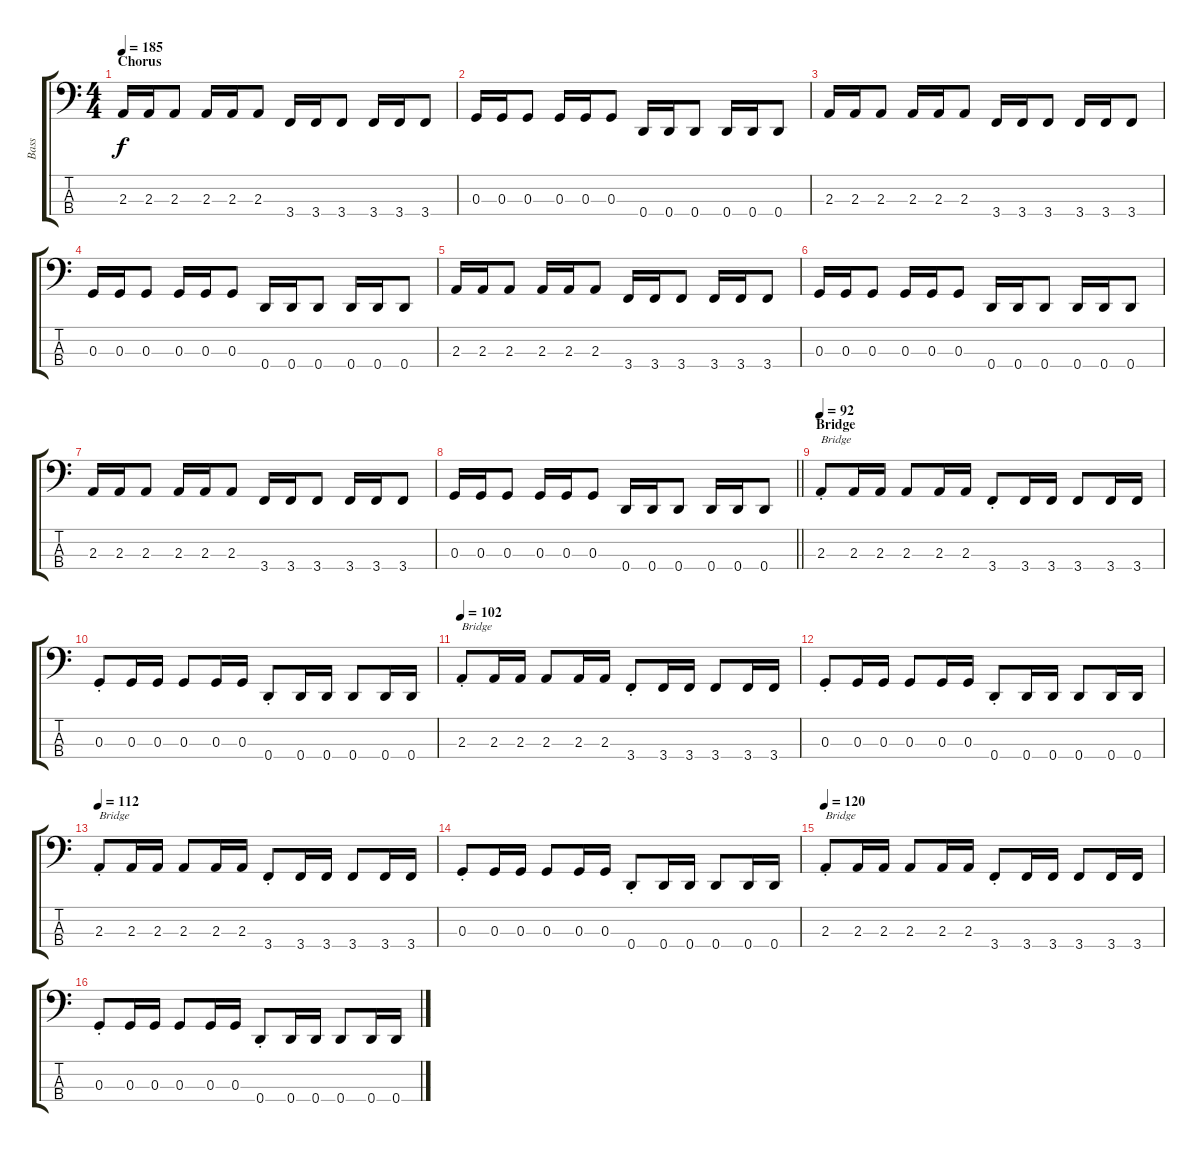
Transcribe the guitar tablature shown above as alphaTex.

\track ("Bass " "Bass ") {instrument electricbassfinger}
\staff {score tabs}
\tuning (F2 C2 G1 D1) {hide}
\ts (4 4)
\section ("" "Chorus")
\tempo 185
\clef f4
\ks c
2.3.16{dy f} 2.3.16 2.3.8 2.3.16 2.3.16 2.3.8 3.4.16 3.4.16 3.4.8 3.4.16 3.4.16 3.4.8 |
0.3.16 0.3.16 0.3.8 0.3.16 0.3.16 0.3.8 0.4.16 0.4.16 0.4.8 0.4.16 0.4.16 0.4.8 |
2.3.16 2.3.16 2.3.8 2.3.16 2.3.16 2.3.8 3.4.16 3.4.16 3.4.8 3.4.16 3.4.16 3.4.8 |
0.3.16 0.3.16 0.3.8 0.3.16 0.3.16 0.3.8 0.4.16 0.4.16 0.4.8 0.4.16 0.4.16 0.4.8 |
2.3.16 2.3.16 2.3.8 2.3.16 2.3.16 2.3.8 3.4.16 3.4.16 3.4.8 3.4.16 3.4.16 3.4.8 |
0.3.16 0.3.16 0.3.8 0.3.16 0.3.16 0.3.8 0.4.16 0.4.16 0.4.8 0.4.16 0.4.16 0.4.8 |
2.3.16 2.3.16 2.3.8 2.3.16 2.3.16 2.3.8 3.4.16 3.4.16 3.4.8 3.4.16 3.4.16 3.4.8 |
\barLineRight lightlight
0.3.16 0.3.16 0.3.8 0.3.16 0.3.16 0.3.8 0.4.16 0.4.16 0.4.8 0.4.16 0.4.16 0.4.8 |
\section ("" "Bridge")
\tempo 92
2.3{st}.8{txt "Bridge"} 2.3.16 2.3.16 2.3.8 2.3.16 2.3.16 3.4{st}.8 3.4.16 3.4.16 3.4.8 3.4.16 3.4.16 |
0.3{st}.8 0.3.16 0.3.16 0.3.8 0.3.16 0.3.16 0.4{st}.8 0.4.16 0.4.16 0.4.8 0.4.16 0.4.16 |
\tempo 102
2.3{st}.8{txt "Bridge"} 2.3.16 2.3.16 2.3.8 2.3.16 2.3.16 3.4{st}.8 3.4.16 3.4.16 3.4.8 3.4.16 3.4.16 |
0.3{st}.8 0.3.16 0.3.16 0.3.8 0.3.16 0.3.16 0.4{st}.8 0.4.16 0.4.16 0.4.8 0.4.16 0.4.16 |
\tempo 112
2.3{st}.8{txt "Bridge"} 2.3.16 2.3.16 2.3.8 2.3.16 2.3.16 3.4{st}.8 3.4.16 3.4.16 3.4.8 3.4.16 3.4.16 |
0.3{st}.8 0.3.16 0.3.16 0.3.8 0.3.16 0.3.16 0.4{st}.8 0.4.16 0.4.16 0.4.8 0.4.16 0.4.16 |
\tempo 120
2.3{st}.8{txt "Bridge"} 2.3.16 2.3.16 2.3.8 2.3.16 2.3.16 3.4{st}.8 3.4.16 3.4.16 3.4.8 3.4.16 3.4.16 |
0.3{st}.8 0.3.16 0.3.16 0.3.8 0.3.16 0.3.16 0.4{st}.8 0.4.16 0.4.16 0.4.8 0.4.16 0.4.16
